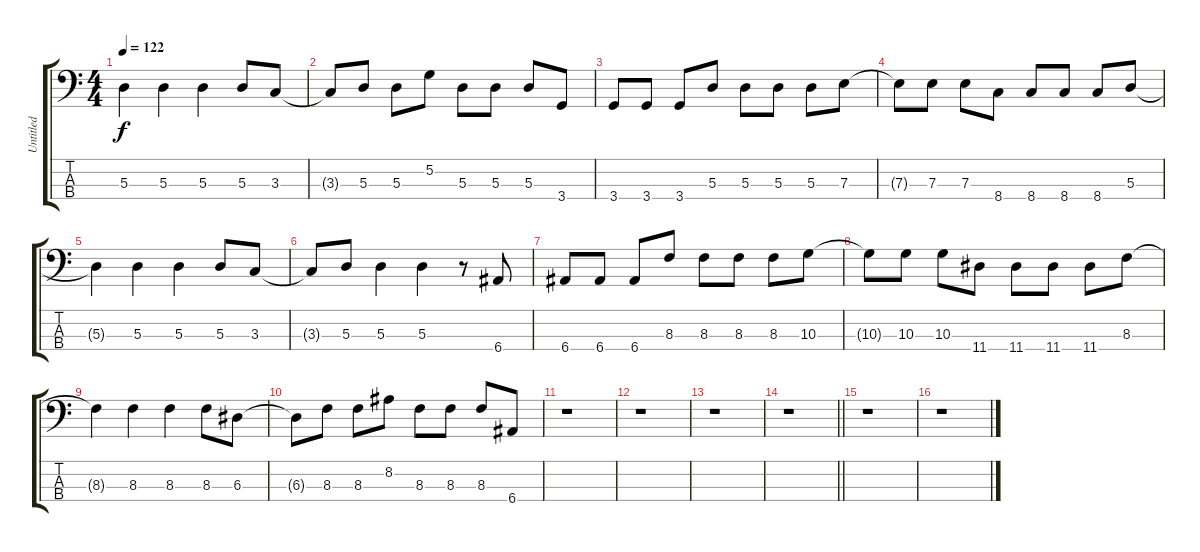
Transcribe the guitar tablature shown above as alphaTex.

\track ("Untitled" "Untitled") {instrument fretlessbass}
\staff {score tabs}
\tuning (G2 D2 A1 E1) {hide}
\ts (4 4)
\tempo 122
\clef f4
\ks c
5.3{t}.4{dy f} 5.3.4 5.3.4 5.3.8 3.3.8 |
3.3{t}.8 5.3.8 5.3.8 5.2.8 5.3.8 5.3.8 5.3.8 3.4.8 |
3.4.8 3.4.8 3.4.8 5.3.8 5.3.8 5.3.8 5.3.8 7.3.8 |
7.3{t}.8 7.3.8 7.3.8 8.4.8 8.4.8 8.4.8 8.4.8 5.3.8 |
5.3{t}.4 5.3.4 5.3.4 5.3.8 3.3.8 |
3.3{t}.8 5.3.8 5.3.4 5.3.4 r.8 6.4.8 |
6.4.8 6.4.8 6.4.8 8.3.8 8.3.8 8.3.8 8.3.8 10.3.8 |
10.3{t}.8 10.3.8 10.3.8 11.4.8 11.4.8 11.4.8 11.4.8 8.3.8 |
8.3{t}.4 8.3.4 8.3.4 8.3.8 6.3.8 |
6.3{t}.8 8.3.8 8.3.8 8.2.8 8.3.8 8.3.8 8.3.8 6.4.8 |
r.1 |
r.1 |
r.1 |
\barLineRight lightlight
r.1 |
r.1 |
r.1
